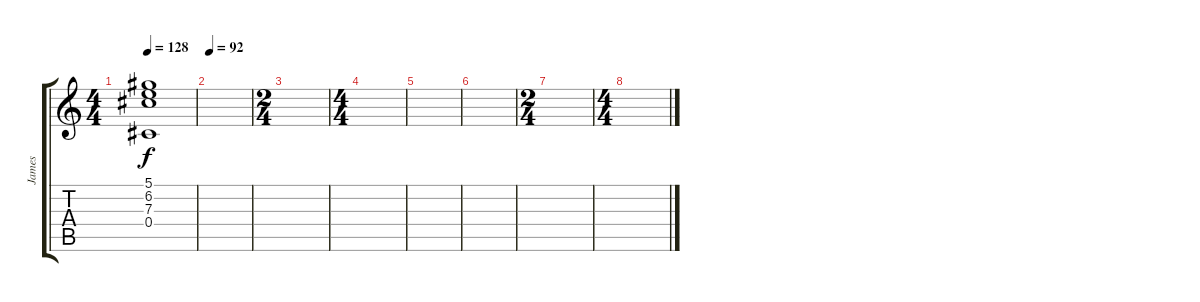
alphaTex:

\track ("James" "James") {instrument electricguitarclean}
\staff {score tabs}
\tuning (Eb4 Bb3 Gb3 Db3 Ab2 Eb2) {hide}
\ts (4 4)
\tempo 128
\clef g2
\ks c
(5.1 6.2 7.3 0.4).1{dy f} |
\tempo 92
|
\ts (2 4)
|
\ts (4 4)
|
|
|
\ts (2 4)
|
\ts (4 4)
